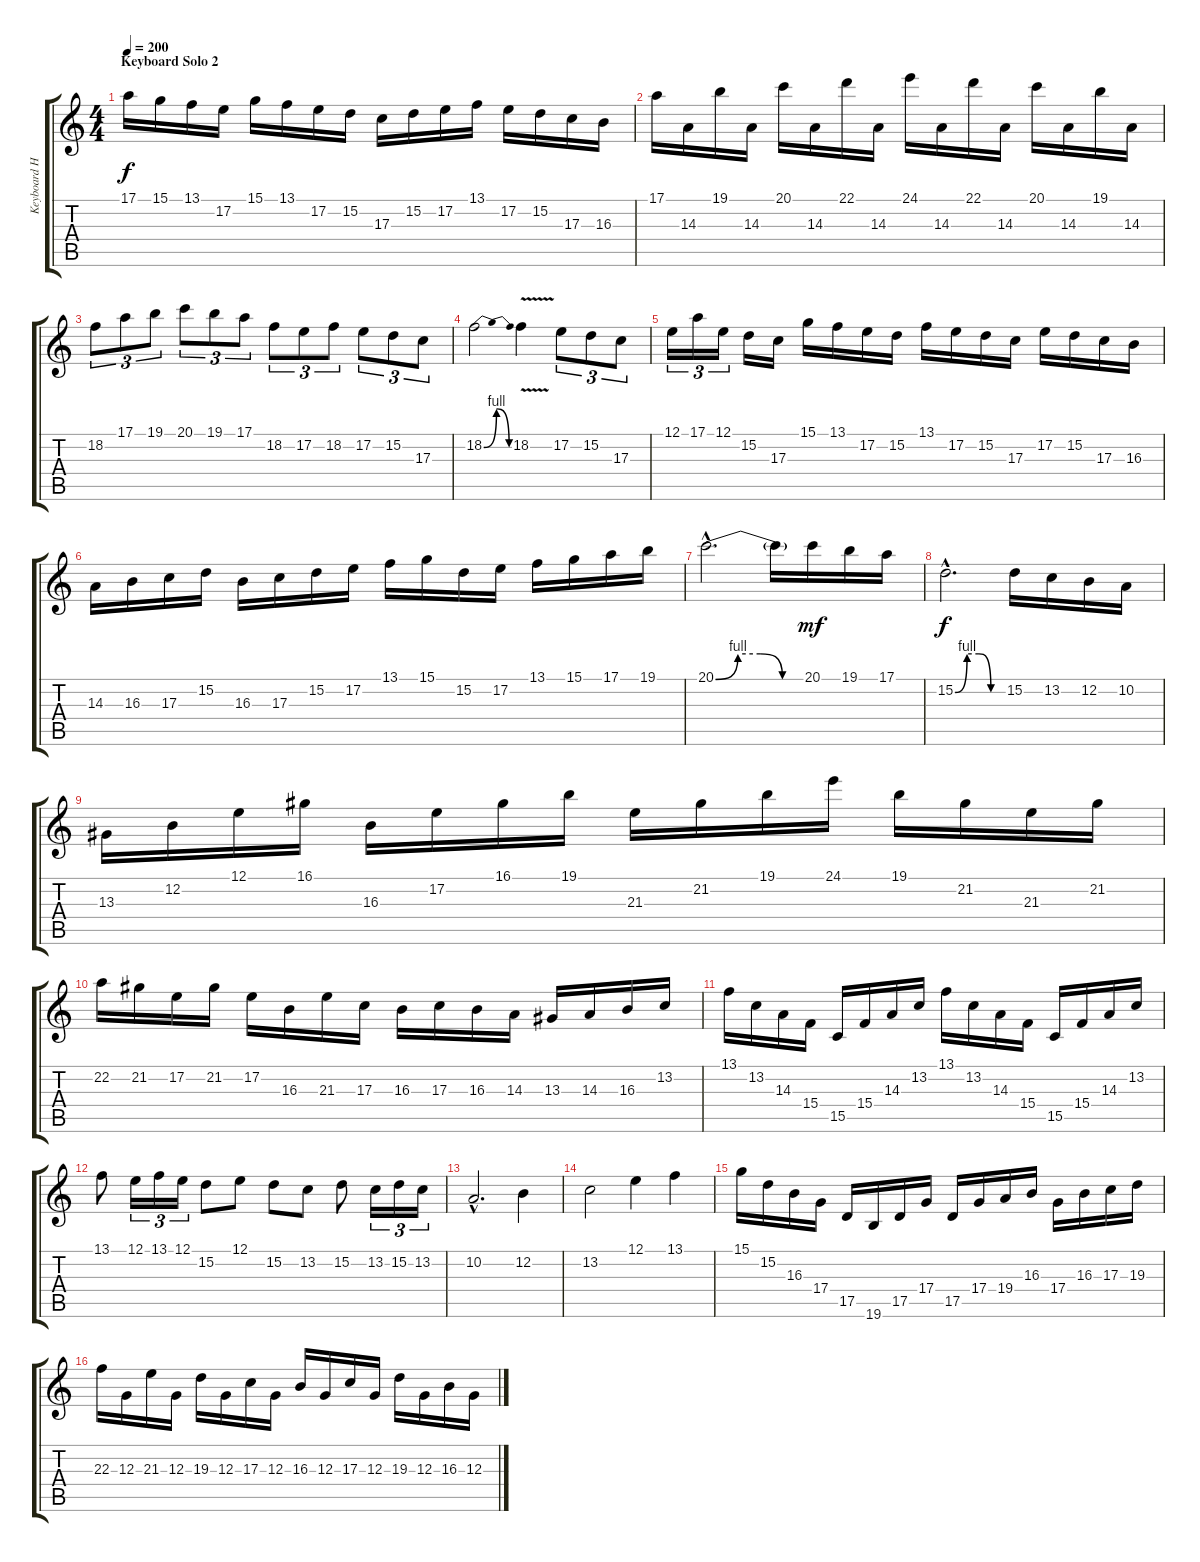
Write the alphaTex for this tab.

\track ("Keyboard Harmonies" "Keyboard H") {instrument lead1square}
\staff {score tabs}
\tuning (E4 B3 G3 D3 A2 E2) {hide}
\ts (4 4)
\section ("" "Keyboard Solo 2")
\tempo 200
\clef g2
\ks c
17.1.16{dy f volume 11 instrument lead2sawtooth} 15.1.16 13.1.16 17.2.16 15.1.16 13.1.16 17.2.16 15.2.16 17.3.16 15.2.16 17.2.16 13.1.16 17.2.16 15.2.16 17.3.16 16.3.16 |
17.1.16 14.3.16 19.1.16 14.3.16 20.1.16 14.3.16 22.1.16 14.3.16 24.1.16 14.3.16 22.1.16 14.3.16 20.1.16 14.3.16 19.1.16 14.3.16 |
18.2.8{tu (3 2)} 17.1.8{tu (3 2)} 19.1.8{tu (3 2)} 20.1.8{tu (3 2)} 19.1.8{tu (3 2)} 17.1.8{tu (3 2)} 18.2.8{tu (3 2)} 17.2.8{tu (3 2)} 18.2.8{tu (3 2)} 17.2.8{tu (3 2)} 15.2.8{tu (3 2)} 17.3.8{tu (3 2)} |
18.2{be (bendrelease 0 0 20 4 45 4 60 0)}.2 18.2{v}.4 17.2.8{tu (3 2)} 15.2.8{tu (3 2)} 17.3.8{tu (3 2)} |
12.1.16{tu (3 2)} 17.1.16{tu (3 2)} 12.1.16{tu (3 2)} 15.2.16 17.3.16 15.1.16 13.1.16 17.2.16 15.2.16 13.1.16 17.2.16 15.2.16 17.3.16 17.2.16 15.2.16 17.3.16 16.3.16 |
14.3.16 16.3.16 17.3.16 15.2.16 16.3.16 17.3.16 15.2.16 17.2.16 13.1.16 15.1.16 15.2.16 17.2.16 13.1.16 15.1.16 17.1.16 19.1.16 |
20.1{be (custom 0 0 15 4 30 4 45 0 60 0) hac}.2{d} 20.1{t}.16 20.1.16{dy mf} 19.1.16 17.1.16 |
15.2{be (custom 0 0 15 4 30 4 45 0 60 0) hac}.2{d dy f} 15.2.16 13.2.16 12.2.16 10.2.16 |
13.3.16 12.2.16 12.1.16 16.1.16 16.3.16 17.2.16 16.1.16 19.1.16 21.3.16 21.2.16 19.1.16 24.1.16 19.1.16 21.2.16 21.3.16 21.2.16 |
22.2.16 21.2.16 17.2.16 21.2.16 17.2.16 16.3.16 21.3.16 17.3.16 16.3.16 17.3.16 16.3.16 14.3.16 13.3.16 14.3.16 16.3.16 13.2.16 |
13.1.16 13.2.16 14.3.16 15.4.16 15.5.16 15.4.16 14.3.16 13.2.16 13.1.16 13.2.16 14.3.16 15.4.16 15.5.16 15.4.16 14.3.16 13.2.16 |
13.1.8 12.1.16{tu (3 2)} 13.1.16{tu (3 2)} 12.1.16{tu (3 2)} 15.2.8 12.1.8 15.2.8 13.2.8 15.2.8 13.2.16{tu (3 2)} 15.2.16{tu (3 2)} 13.2.16{tu (3 2)} |
10.2{hac}.2{d} 12.2.4 |
13.2.2 12.1.4 13.1.4 |
15.1.16 15.2.16 16.3.16 17.4.16 17.5.16 19.6.16 17.5.16 17.4.16 17.5.16 17.4.16 19.4.16 16.3.16 17.4.16 16.3.16 17.3.16 19.3.16 |
22.3.16 12.3.16 21.3.16 12.3.16 19.3.16 12.3.16 17.3.16 12.3.16 16.3.16 12.3.16 17.3.16 12.3.16 19.3.16 12.3.16 16.3.16 12.3.16
